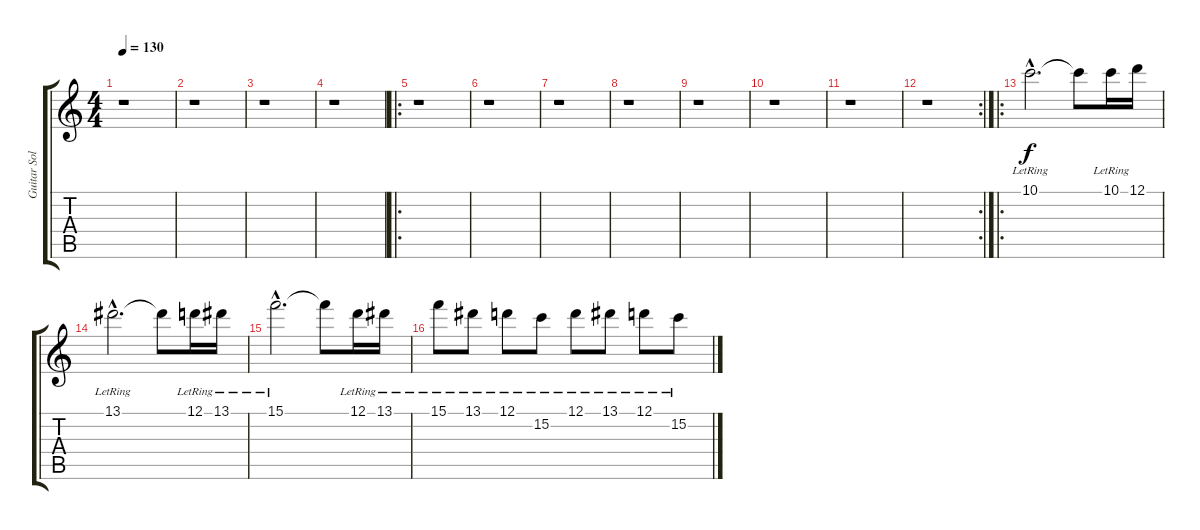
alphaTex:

\track ("Guitar Solo" "Guitar Sol") {instrument acousticguitarsteel}
\staff {score tabs}
\tuning (D4 A3 F3 C3 G2 C2) {hide}
\ts (4 4)
\tempo 130
\clef g2
\ks c
r.1{dy f} |
r.1 |
r.1 |
r.1 |
\ro
r.1 |
r.1 |
r.1 |
r.1 |
r.1 |
r.1 |
r.1 |
\rc 2
r.1 |
\ro
10.1{hac lr}.2{d} 10.1{t}.8 10.1{lr}.16 12.1{lr}.16 |
13.1{hac lr}.2{d} 13.1{t}.8 12.1{lr}.16 13.1{lr}.16 |
15.1{hac lr}.2{d} 15.1{t}.8 12.1{lr}.16 13.1{lr}.16 |
15.1{lr}.8 13.1{lr}.8 12.1{lr}.8 15.2{lr}.8 12.1{lr}.8 13.1{lr}.8 12.1{lr}.8 15.2{lr}.8
